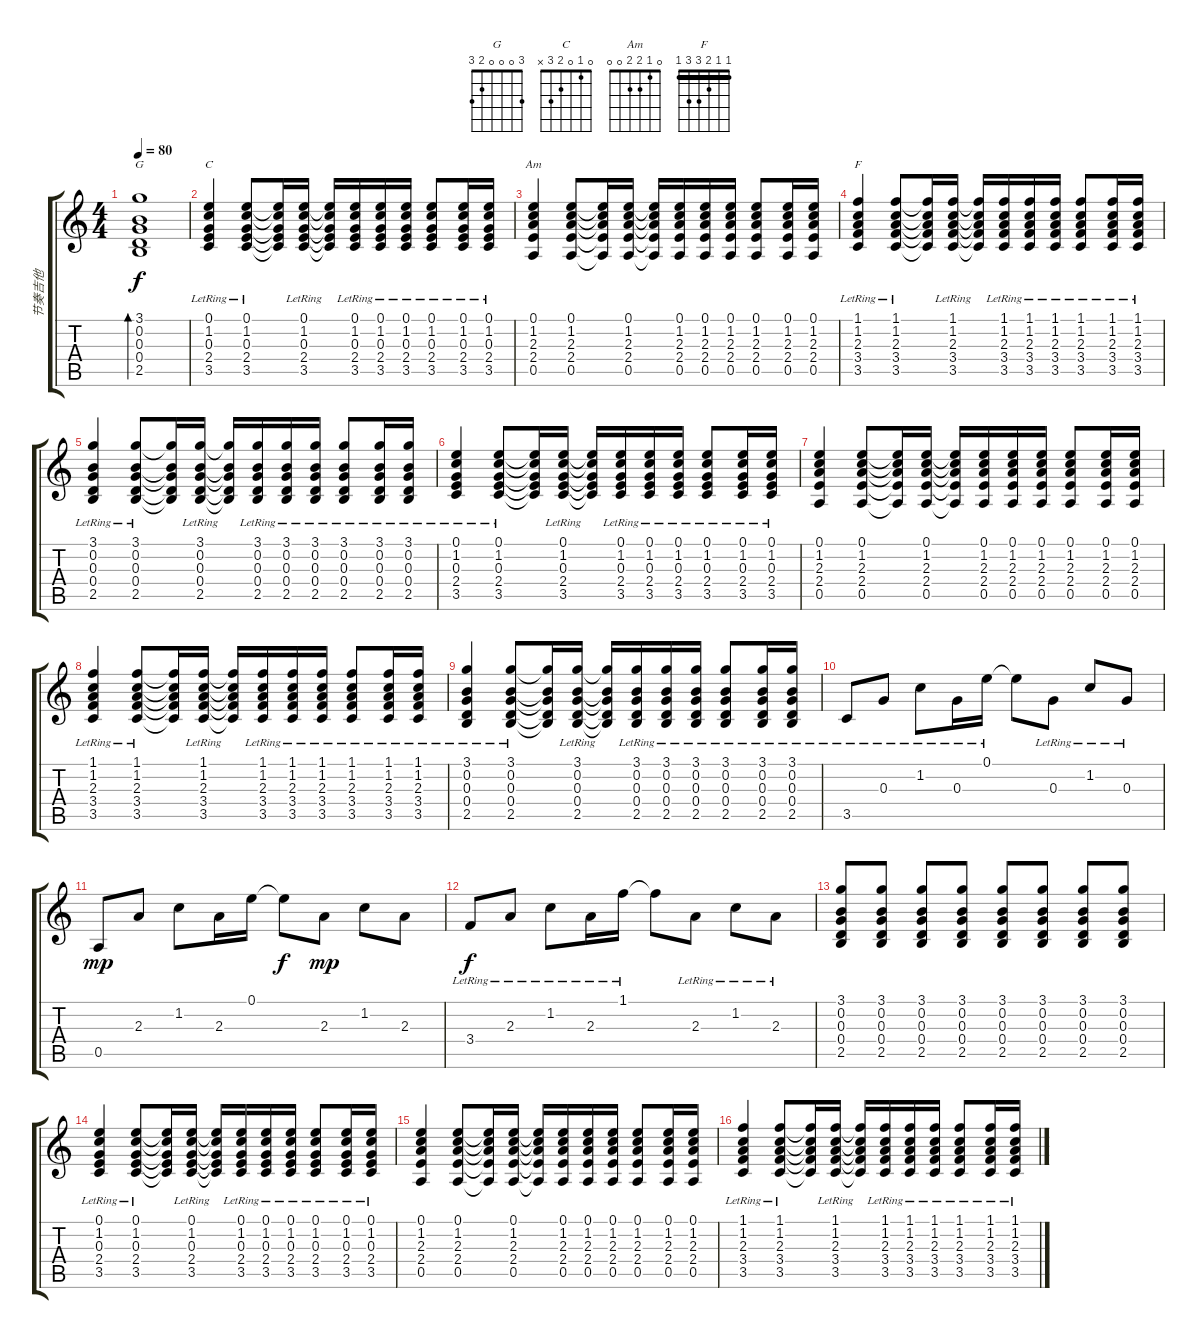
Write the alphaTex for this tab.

\track ("节奏吉他" "节奏吉他") {instrument acousticguitarnylon}
\staff {score tabs}
\tuning (E4 B3 G3 D3 A2 E2) {hide}
\chord ("G" 3 0 0 0 2 3)
\chord ("C" 0 1 0 2 3 x)
\chord ("Am" 0 1 2 2 0 0)
\chord ("F" 1 1 2 3 3 1) {barre 1}
\ts (4 4)
\tempo 80
\clef g2
\ks c
(3.1 0.2 0.3 0.4 2.5).1{bd 240 ch "G" dy f} |
(0.1{lr} 1.2{lr} 0.3{lr} 2.4{lr} 3.5{lr}).4{ch "C"} (0.1{lr} 1.2{lr} 0.3{lr} 2.4{lr} 3.5{lr}).8 (0.1{t} 1.2{t} 0.3{t} 2.4{t} 3.5{t}).16 (0.1{lr} 1.2{lr} 0.3{lr} 2.4{lr} 3.5{lr}).16 (0.1{t} 1.2{t} 0.3{t} 2.4{t} 3.5{t}).16 (0.1{lr} 1.2{lr} 0.3{lr} 2.4{lr} 3.5{lr}).16 (0.1{lr} 1.2{lr} 0.3{lr} 2.4{lr} 3.5{lr}).16 (0.1{lr} 1.2{lr} 0.3{lr} 2.4{lr} 3.5{lr}).16 (0.1{lr} 1.2{lr} 0.3{lr} 2.4{lr} 3.5{lr}).8 (0.1{lr} 1.2{lr} 0.3{lr} 2.4{lr} 3.5{lr}).16 (0.1{lr} 1.2{lr} 0.3{lr} 2.4{lr} 3.5{lr}).16 |
(0.1 1.2 2.3 2.4 0.5).4{ch "Am"} (0.1 1.2 2.3 2.4 0.5).8 (0.1{t} 1.2{t} 2.3{t} 2.4{t} 0.5{t}).16 (0.1 1.2 2.3 2.4 0.5).16 (0.1{t} 1.2{t} 2.3{t} 2.4{t} 0.5{t}).16 (0.1 1.2 2.3 2.4 0.5).16 (0.1 1.2 2.3 2.4 0.5).16 (0.1 1.2 2.3 2.4 0.5).16 (0.1 1.2 2.3 2.4 0.5).8 (0.1 1.2 2.3 2.4 0.5).16 (0.1 1.2 2.3 2.4 0.5).16 |
(1.1{lr} 1.2{lr} 2.3{lr} 3.4{lr} 3.5{lr}).4{ch "F"} (1.1{lr} 1.2{lr} 2.3{lr} 3.4{lr} 3.5{lr}).8 (1.1{t} 1.2{t} 2.3{t} 3.4{t} 3.5{t}).16 (1.1{lr} 1.2{lr} 2.3{lr} 3.4{lr} 3.5{lr}).16 (1.1{t} 1.2{t} 2.3{t} 3.4{t} 3.5{t}).16 (1.1{lr} 1.2{lr} 2.3{lr} 3.4{lr} 3.5{lr}).16 (1.1{lr} 1.2{lr} 2.3{lr} 3.4{lr} 3.5{lr}).16 (1.1{lr} 1.2{lr} 2.3{lr} 3.4{lr} 3.5{lr}).16 (1.1{lr} 1.2{lr} 2.3{lr} 3.4{lr} 3.5{lr}).8 (1.1{lr} 1.2{lr} 2.3{lr} 3.4{lr} 3.5{lr}).16 (1.1{lr} 1.2{lr} 2.3{lr} 3.4{lr} 3.5{lr}).16 |
(3.1{lr} 0.2{lr} 0.3{lr} 0.4{lr} 2.5{lr}).4 (3.1{lr} 0.2{lr} 0.3{lr} 0.4{lr} 2.5{lr}).8 (3.1{t} 0.2{t} 0.3{t} 0.4{t} 2.5{t}).16 (3.1{lr} 0.2{lr} 0.3{lr} 0.4{lr} 2.5{lr}).16 (3.1{t} 0.2{t} 0.3{t} 0.4{t} 2.5{t}).16 (3.1{lr} 0.2{lr} 0.3{lr} 0.4{lr} 2.5{lr}).16 (3.1{lr} 0.2{lr} 0.3{lr} 0.4{lr} 2.5{lr}).16 (3.1{lr} 0.2{lr} 0.3{lr} 0.4{lr} 2.5{lr}).16 (3.1{lr} 0.2{lr} 0.3{lr} 0.4{lr} 2.5{lr}).8 (3.1{lr} 0.2{lr} 0.3{lr} 0.4{lr} 2.5{lr}).16 (3.1{lr} 0.2{lr} 0.3{lr} 0.4{lr} 2.5{lr}).16 |
(0.1{lr} 1.2{lr} 0.3{lr} 2.4{lr} 3.5{lr}).4 (0.1{lr} 1.2{lr} 0.3{lr} 2.4{lr} 3.5{lr}).8 (0.1{t} 1.2{t} 0.3{t} 2.4{t} 3.5{t}).16 (0.1{lr} 1.2{lr} 0.3{lr} 2.4{lr} 3.5{lr}).16 (0.1{t} 1.2{t} 0.3{t} 2.4{t} 3.5{t}).16 (0.1{lr} 1.2{lr} 0.3{lr} 2.4{lr} 3.5{lr}).16 (0.1{lr} 1.2{lr} 0.3{lr} 2.4{lr} 3.5{lr}).16 (0.1{lr} 1.2{lr} 0.3{lr} 2.4{lr} 3.5{lr}).16 (0.1{lr} 1.2{lr} 0.3{lr} 2.4{lr} 3.5{lr}).8 (0.1{lr} 1.2{lr} 0.3{lr} 2.4{lr} 3.5{lr}).16 (0.1{lr} 1.2{lr} 0.3{lr} 2.4{lr} 3.5{lr}).16 |
(0.1 1.2 2.3 2.4 0.5).4 (0.1 1.2 2.3 2.4 0.5).8 (0.1{t} 1.2{t} 2.3{t} 2.4{t} 0.5{t}).16 (0.1 1.2 2.3 2.4 0.5).16 (0.1{t} 1.2{t} 2.3{t} 2.4{t} 0.5{t}).16 (0.1 1.2 2.3 2.4 0.5).16 (0.1 1.2 2.3 2.4 0.5).16 (0.1 1.2 2.3 2.4 0.5).16 (0.1 1.2 2.3 2.4 0.5).8 (0.1 1.2 2.3 2.4 0.5).16 (0.1 1.2 2.3 2.4 0.5).16 |
(1.1{lr} 1.2{lr} 2.3{lr} 3.4{lr} 3.5{lr}).4 (1.1{lr} 1.2{lr} 2.3{lr} 3.4{lr} 3.5{lr}).8 (1.1{t} 1.2{t} 2.3{t} 3.4{t} 3.5{t}).16 (1.1{lr} 1.2{lr} 2.3{lr} 3.4{lr} 3.5{lr}).16 (1.1{t} 1.2{t} 2.3{t} 3.4{t} 3.5{t}).16 (1.1{lr} 1.2{lr} 2.3{lr} 3.4{lr} 3.5{lr}).16 (1.1{lr} 1.2{lr} 2.3{lr} 3.4{lr} 3.5{lr}).16 (1.1{lr} 1.2{lr} 2.3{lr} 3.4{lr} 3.5{lr}).16 (1.1{lr} 1.2{lr} 2.3{lr} 3.4{lr} 3.5{lr}).8 (1.1{lr} 1.2{lr} 2.3{lr} 3.4{lr} 3.5{lr}).16 (1.1{lr} 1.2{lr} 2.3{lr} 3.4{lr} 3.5{lr}).16 |
(3.1{lr} 0.2{lr} 0.3{lr} 0.4{lr} 2.5{lr}).4 (3.1{lr} 0.2{lr} 0.3{lr} 0.4{lr} 2.5{lr}).8 (3.1{t} 0.2{t} 0.3{t} 0.4{t} 2.5{t}).16 (3.1{lr} 0.2{lr} 0.3{lr} 0.4{lr} 2.5{lr}).16 (3.1{t} 0.2{t} 0.3{t} 0.4{t} 2.5{t}).16 (3.1{lr} 0.2{lr} 0.3{lr} 0.4{lr} 2.5{lr}).16 (3.1{lr} 0.2{lr} 0.3{lr} 0.4{lr} 2.5{lr}).16 (3.1{lr} 0.2{lr} 0.3{lr} 0.4{lr} 2.5{lr}).16 (3.1{lr} 0.2{lr} 0.3{lr} 0.4{lr} 2.5{lr}).8 (3.1{lr} 0.2{lr} 0.3{lr} 0.4{lr} 2.5{lr}).16 (3.1{lr} 0.2{lr} 0.3{lr} 0.4{lr} 2.5{lr}).16 |
3.5{lr}.8 0.3{lr}.8 1.2{lr}.8 0.3{lr}.16 0.1{lr}.16 0.1{t}.8 0.3{lr}.8 1.2{lr}.8 0.3{lr}.8 |
0.5.8{dy mp} 2.3.8 1.2.8 2.3.16 0.1.16 0.1{t}.8{dy f} 2.3.8{dy mp} 1.2.8 2.3.8 |
3.4{lr}.8{dy f} 2.3{lr}.8 1.2{lr}.8 2.3{lr}.16 1.1{lr}.16 1.1{t}.8 2.3{lr}.8 1.2{lr}.8 2.3{lr}.8 |
(3.1 0.2 0.3 0.4 2.5).8 (3.1 0.2 0.3 0.4 2.5).8 (3.1 0.2 0.3 0.4 2.5).8 (3.1 0.2 0.3 0.4 2.5).8 (3.1 0.2 0.3 0.4 2.5).8 (3.1 0.2 0.3 0.4 2.5).8 (3.1 0.2 0.3 0.4 2.5).8 (3.1 0.2 0.3 0.4 2.5).8 |
(0.1{lr} 1.2{lr} 0.3{lr} 2.4{lr} 3.5{lr}).4 (0.1{lr} 1.2{lr} 0.3{lr} 2.4{lr} 3.5{lr}).8 (0.1{t} 1.2{t} 0.3{t} 2.4{t} 3.5{t}).16 (0.1{lr} 1.2{lr} 0.3{lr} 2.4{lr} 3.5{lr}).16 (0.1{t} 1.2{t} 0.3{t} 2.4{t} 3.5{t}).16 (0.1{lr} 1.2{lr} 0.3{lr} 2.4{lr} 3.5{lr}).16 (0.1{lr} 1.2{lr} 0.3{lr} 2.4{lr} 3.5{lr}).16 (0.1{lr} 1.2{lr} 0.3{lr} 2.4{lr} 3.5{lr}).16 (0.1{lr} 1.2{lr} 0.3{lr} 2.4{lr} 3.5{lr}).8 (0.1{lr} 1.2{lr} 0.3{lr} 2.4{lr} 3.5{lr}).16 (0.1{lr} 1.2{lr} 0.3{lr} 2.4{lr} 3.5{lr}).16 |
(0.1 1.2 2.3 2.4 0.5).4 (0.1 1.2 2.3 2.4 0.5).8 (0.1{t} 1.2{t} 2.3{t} 2.4{t} 0.5{t}).16 (0.1 1.2 2.3 2.4 0.5).16 (0.1{t} 1.2{t} 2.3{t} 2.4{t} 0.5{t}).16 (0.1 1.2 2.3 2.4 0.5).16 (0.1 1.2 2.3 2.4 0.5).16 (0.1 1.2 2.3 2.4 0.5).16 (0.1 1.2 2.3 2.4 0.5).8 (0.1 1.2 2.3 2.4 0.5).16 (0.1 1.2 2.3 2.4 0.5).16 |
(1.1{lr} 1.2{lr} 2.3{lr} 3.4{lr} 3.5{lr}).4 (1.1{lr} 1.2{lr} 2.3{lr} 3.4{lr} 3.5{lr}).8 (1.1{t} 1.2{t} 2.3{t} 3.4{t} 3.5{t}).16 (1.1{lr} 1.2{lr} 2.3{lr} 3.4{lr} 3.5{lr}).16 (1.1{t} 1.2{t} 2.3{t} 3.4{t} 3.5{t}).16 (1.1{lr} 1.2{lr} 2.3{lr} 3.4{lr} 3.5{lr}).16 (1.1{lr} 1.2{lr} 2.3{lr} 3.4{lr} 3.5{lr}).16 (1.1{lr} 1.2{lr} 2.3{lr} 3.4{lr} 3.5{lr}).16 (1.1{lr} 1.2{lr} 2.3{lr} 3.4{lr} 3.5{lr}).8 (1.1{lr} 1.2{lr} 2.3{lr} 3.4{lr} 3.5{lr}).16 (1.1{lr} 1.2{lr} 2.3{lr} 3.4{lr} 3.5{lr}).16
